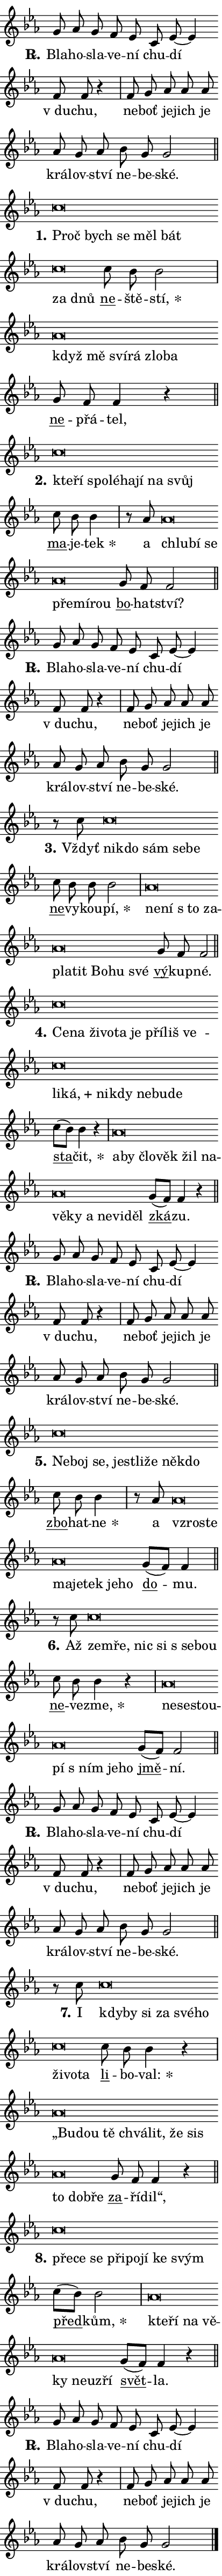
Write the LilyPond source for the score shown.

\version "2.24.0"
\header { tagline = "" }
\paper {
  indent = 0\cm
  top-margin = 0\cm
  right-margin = 0.13\cm % to fit lyric hyphens
  bottom-margin = 0\cm
  left-margin = 0\cm
  paper-width = 7\cm
  page-breaking = #ly:one-page-breaking
  system-system-spacing.basic-distance = #11
  score-system-spacing.basic-distance = #11
  ragged-last = ##f
}


%% Author: Thomas Morley
%% https://lists.gnu.org/archive/html/lilypond-user/2020-05/msg00002.html
#(define (line-position grob)
"Returns position of @var[grob} in current system:
   @code{'start}, if at first time-step
   @code{'end}, if at last time-step
   @code{'middle} otherwise
"
  (let* ((col (ly:item-get-column grob))
         (ln (ly:grob-object col 'left-neighbor))
         (rn (ly:grob-object col 'right-neighbor))
         (col-to-check-left (if (ly:grob? ln) ln col))
         (col-to-check-right (if (ly:grob? rn) rn col))
         (break-dir-left
           (and
             (ly:grob-property col-to-check-left 'non-musical #f)
             (ly:item-break-dir col-to-check-left)))
         (break-dir-right
           (and
             (ly:grob-property col-to-check-right 'non-musical #f)
             (ly:item-break-dir col-to-check-right))))
        (cond ((eqv? 1 break-dir-left) 'start)
              ((eqv? -1 break-dir-right) 'end)
              (else 'middle))))

#(define (tranparent-at-line-position vctor)
  (lambda (grob)
  "Relying on @code{line-position} select the relevant enry from @var{vctor}.
Used to determine transparency,"
    (case (line-position grob)
      ((end) (not (vector-ref vctor 0)))
      ((middle) (not (vector-ref vctor 1)))
      ((start) (not (vector-ref vctor 2))))))

noteHeadBreakVisibility =
#(define-music-function (break-visibility)(vector?)
"Makes @code{NoteHead}s transparent relying on @var{break-visibility}"
#{
  \override NoteHead.transparent =
    #(tranparent-at-line-position break-visibility)
#})

#(define delete-ledgers-for-transparent-note-heads
  (lambda (grob)
    "Reads whether a @code{NoteHead} is transparent.
If so this @code{NoteHead} is removed from @code{'note-heads} from
@var{grob}, which is supposed to be @code{LedgerLineSpanner}.
As a result ledgers are not printed for this @code{NoteHead}"
    (let* ((nhds-array (ly:grob-object grob 'note-heads))
           (nhds-list
             (if (ly:grob-array? nhds-array)
                 (ly:grob-array->list nhds-array)
                 '()))
           ;; Relies on the transparent-property being done before
           ;; Staff.LedgerLineSpanner.after-line-breaking is executed.
           ;; This is fragile ...
           (to-keep
             (remove
               (lambda (nhd)
                 (ly:grob-property nhd 'transparent #f))
               nhds-list)))
      ;; TODO find a better method to iterate over grob-arrays, similiar
      ;; to filter/remove etc for lists
      ;; For now rebuilt from scratch
      (set! (ly:grob-object grob 'note-heads)  '())
      (for-each
        (lambda (nhd)
          (ly:pointer-group-interface::add-grob grob 'note-heads nhd))
        to-keep))))

squashNotes = {
  \override NoteHead.X-extent = #'(-0.2 . 0.2)
  \override NoteHead.Y-extent = #'(-0.75 . 0)
  \override NoteHead.stencil =
    #(lambda (grob)
       (let ((pos (ly:grob-property grob 'staff-position)))
         (begin
           (if (< pos -7) (display "ERROR: Lower brevis then expected\n") (display "OK: Expected brevis position\n"))
           (if (<= pos -6) ly:text-interface::print ly:note-head::print))))
}
unSquashNotes = {
  \revert NoteHead.X-extent
  \revert NoteHead.Y-extent
  \revert NoteHead.stencil
}

hideNotes = \noteHeadBreakVisibility #begin-of-line-visible
unHideNotes = \noteHeadBreakVisibility #all-visible

% work-around for resetting accidentals
% https://lilypond.org/doc/v2.23/Documentation/notation/displaying-rhythms#unmetered-music
cadenzaMeasure = {
  \cadenzaOff
  \partial 1024 s1024
  \cadenzaOn
}

#(define-markup-command (accent layout props text) (markup?)
  "Underline accented syllable"
  (interpret-markup layout props
    #{\markup \override #'(offset . 4.3) \underline { #text }#}))

responsum = \markup \concat {
  "R" \hspace #-1.05 \path #0.1 #'((moveto 0 0.07) (lineto 0.9 0.8)) \hspace #0.05 "."
}

spaceSize = #0.6828661417322834 % exact space size for TeX Gyre Schola

\layout {
  \context {
    \Staff
    \remove "Time_signature_engraver"
    \override LedgerLineSpanner.after-line-breaking = #delete-ledgers-for-transparent-note-heads
  }
  \context {
    \Lyrics {
      \override LyricSpace.minimum-distance = \spaceSize
      \override LyricText.font-name = #"TeX Gyre Schola"
      \override LyricText.font-size = 1
      \override StanzaNumber.font-name = #"TeX Gyre Schola Bold"
      \override StanzaNumber.font-size = 1
    }
  }
  \context {
    \Score 
    \override NoteHead.text =
      #(lambda (grob) 
        (let ((pos (ly:grob-property grob 'staff-position)))
          #{\markup {
            \combine
              \halign #-0.55 \raise #(if (= pos -6) 0 0.5) \override #'(thickness . 2) \draw-line #'(3.2 . 0)
              \musicglyph "noteheads.sM1"
          }#}))
  }
}

% magnetic-lyrics.ily
%
%   written by
%     Jean Abou Samra <jean@abou-samra.fr>
%     Werner Lemberg <wl@gnu.org>
%
%   adapted by
%     Jiri Hon <jiri.hon@gmail.com>
%
% Version 2022-Apr-15

% https://www.mail-archive.com/lilypond-user@gnu.org/msg149350.html

#(define (Left_hyphen_pointer_engraver context)
   "Collect syllable-hyphen-syllable occurrences in lyrics and store
them in properties.  This engraver only looks to the left.  For
example, if the lyrics input is @code{foo -- bar}, it does the
following.

@itemize @bullet
@item
Set the @code{text} property of the @code{LyricHyphen} grob between
@q{foo} and @q{bar} to @code{foo}.

@item
Set the @code{left-hyphen} property of the @code{LyricText} grob with
text @q{foo} to the @code{LyricHyphen} grob between @q{foo} and
@q{bar}.
@end itemize

Use this auxiliary engraver in combination with the
@code{lyric-@/text::@/apply-@/magnetic-@/offset!} hook."
   (let ((hyphen #f)
         (text #f))
     (make-engraver
      (acknowledgers
       ((lyric-syllable-interface engraver grob source-engraver)
        (set! text grob)))
      (end-acknowledgers
       ((lyric-hyphen-interface engraver grob source-engraver)
        ;(when (not (grob::has-interface grob 'lyric-space-interface))
          (set! hyphen grob)));)
      ((stop-translation-timestep engraver)
       (when (and text hyphen)
         (ly:grob-set-object! text 'left-hyphen hyphen))
       (set! text #f)
       (set! hyphen #f)))))

#(define (lyric-text::apply-magnetic-offset! grob)
   "If the space between two syllables is less than the value in
property @code{LyricText@/.details@/.squash-threshold}, move the right
syllable to the left so that it gets concatenated with the left
syllable.

Use this function as a hook for
@code{LyricText@/.after-@/line-@/breaking} if the
@code{Left_@/hyphen_@/pointer_@/engraver} is active."
   (let ((hyphen (ly:grob-object grob 'left-hyphen #f)))
     (when hyphen
       (let ((left-text (ly:spanner-bound hyphen LEFT)))
         (when (grob::has-interface left-text 'lyric-syllable-interface)
           (let* ((common (ly:grob-common-refpoint grob left-text X))
                  (this-x-ext (ly:grob-extent grob common X))
                  (left-x-ext
                   (begin
                     ;; Trigger magnetism for left-text.
                     (ly:grob-property left-text 'after-line-breaking)
                     (ly:grob-extent left-text common X)))
                  ;; `delta` is the gap width between two syllables.
                  (delta (- (interval-start this-x-ext)
                            (interval-end left-x-ext)))
                  (details (ly:grob-property grob 'details))
                  (threshold (assoc-get 'squash-threshold details 0.2)))
             (when (< delta threshold)
               (let* (;; We have to manipulate the input text so that
                      ;; ligatures crossing syllable boundaries are not
                      ;; disabled.  For languages based on the Latin
                      ;; script this is essentially a beautification.
                      ;; However, for non-Western scripts it can be a
                      ;; necessity.
                      (lt (ly:grob-property left-text 'text))
                      (rt (ly:grob-property grob 'text))
                      (is-space (grob::has-interface hyphen 'lyric-space-interface))
                      (space (if is-space " " ""))
                      (extra-delta (if is-space spaceSize 0))
                      ;; Append new syllable.
                      (ltrt-space (if (and (string? lt) (string? rt))
                                (string-append lt space rt)
                                (make-concat-markup (list lt space rt))))
                      ;; Right-align `ltrt` to the right side.
                      (ltrt-space-markup (grob-interpret-markup
                               grob
                               (make-translate-markup
                                (cons (interval-length this-x-ext) 0)
                                (make-right-align-markup ltrt-space)))))
                 (begin
                   ;; Don't print `left-text`.
                   (ly:grob-set-property! left-text 'stencil #f)
                   ;; Set text and stencil (which holds all collected
                   ;; syllables so far) and shift it to the left.
                   (ly:grob-set-property! grob 'text ltrt-space)
                   (ly:grob-set-property! grob 'stencil ltrt-space-markup)
                   (ly:grob-translate-axis! grob (- (- delta extra-delta)) X))))))))))


#(define (lyric-hyphen::displace-bounds-first grob)
   ;; Make very sure this callback isn't triggered too early.
   (let ((left (ly:spanner-bound grob LEFT))
         (right (ly:spanner-bound grob RIGHT)))
     (ly:grob-property left 'after-line-breaking)
     (ly:grob-property right 'after-line-breaking)
     (ly:lyric-hyphen::print grob)))

squashThreshold = #0.4

\layout {
  \context {
    \Lyrics
    \consists #Left_hyphen_pointer_engraver
    \override LyricText.after-line-breaking =
      #lyric-text::apply-magnetic-offset!
    \override LyricHyphen.stencil = #lyric-hyphen::displace-bounds-first
    \override LyricText.details.squash-threshold = \squashThreshold
    \override LyricHyphen.minimum-distance = 0
    \override LyricHyphen.minimum-length = \squashThreshold
  }
}

squashText = \override LyricText.details.squash-threshold = 9999
unSquashText = \override LyricText.details.squash-threshold = \squashThreshold

leftText = \override LyricText.self-alignment-X = #LEFT
unLeftText = \revert LyricText.self-alignment-X

starOffset = #(lambda (grob) 
                (let ((x_offset (ly:self-alignment-interface::aligned-on-x-parent grob)))
                  (if (= x_offset 0) 0 (+ x_offset 1.2))))

star = #(define-music-function (syllable)(string?)
"Append star separator at the end of a syllable"
#{
  \once \override LyricText.X-offset = #starOffset
  \lyricmode { \markup {
    #syllable
    \override #'((font-name . "TeX Gyre Schola Bold")) \hspace #0.2 \lower #0.65 \larger "*"
  } }
#})

starAccent = #(define-music-function (syllable)(string?)
"Append star separator at the end of a syllable and make accent"
#{
  \once \override LyricText.X-offset = #starOffset
  \lyricmode { \markup {
    \accent #syllable
    \override #'((font-name . "TeX Gyre Schola Bold")) \hspace #0.2 \lower #0.65 \larger "*"
  } }
#})

breath = #(define-music-function (syllable)(string?)
"Append breathing indicator at the end of a syllable"
#{
  \lyricmode { \markup { #syllable "+" } }
#})

optionalBreath = #(define-music-function (syllable)(string?)
"Append optional breathing indicator at the end of a syllable"
#{
  \lyricmode { \markup { #syllable "(+)" } }
#})


\score {
    <<
        \new Voice = "melody" { \cadenzaOn \key es \major \relative { g'8 as g f es \bar "" c es~ es4 \bar "" f8 f r4 \cadenzaMeasure \bar "|" f8 g \bar "" as as as \bar "" as g as \bar "" bes g g2 \cadenzaMeasure \bar "||" \break } }
        \new Lyrics \lyricsto "melody" { \lyricmode { \set stanza = \responsum
Bla -- ho -- sla -- ve -- ní chu -- dí "v du" -- chu, ne -- boť je -- jich je krá -- lov -- ství ne -- be -- ské. } }
    >>
    \layout {}
}

\score {
    <<
        \new Voice = "melody" { \cadenzaOn \key es \major \relative { \squashNotes c''\breve*1/16 \hideNotes \breve*1/16 \bar "" \breve*1/16 \bar "" \breve*1/16 \bar "" \breve*1/16 \bar "" \breve*1/16 \breve*1/16 \bar "" \unHideNotes \unSquashNotes \bar "" c8 bes bes2 \cadenzaMeasure \bar "|" \squashNotes as\breve*1/16 \hideNotes \breve*1/16 \bar "" \breve*1/16 \bar "" \breve*1/16 \bar "" \breve*1/16 \breve*1/16 \bar "" \unHideNotes \unSquashNotes \bar "" g8 f f4 r \cadenzaMeasure \bar "||" \break } }
        \new Lyrics \lyricsto "melody" { \lyricmode { \set stanza = "1."
\leftText Proč \squashText bych se měl bát za dnů \unLeftText \unSquashText \markup \accent ne -- ště -- \star stí, \leftText když \squashText mě sví -- rá zlo -- ba \unLeftText \unSquashText \markup \accent ne -- přá -- tel, } }
    >>
    \layout {}
}

\score {
    <<
        \new Voice = "melody" { \cadenzaOn \key es \major \relative { \squashNotes c''\breve*1/16 \hideNotes \breve*1/16 \bar "" \breve*1/16 \bar "" \breve*1/16 \bar "" \breve*1/16 \bar "" \breve*1/16 \bar "" \breve*1/16 \breve*1/16 \bar "" \unHideNotes \unSquashNotes \bar "" c8 bes bes4 \cadenzaMeasure \bar "|" r8 as8 \squashNotes as\breve*1/16 \hideNotes \breve*1/16 \bar "" \breve*1/16 \bar "" \breve*1/16 \bar "" \breve*1/16 \breve*1/16 \bar "" \unHideNotes \unSquashNotes \bar "" g8 f f2 \cadenzaMeasure \bar "||" \break } }
        \new Lyrics \lyricsto "melody" { \lyricmode { \set stanza = "2."
\leftText kte -- \squashText ří spo -- lé -- ha -- jí na svůj \unLeftText \unSquashText \markup \accent ma -- je -- \star tek a \leftText chlu -- \squashText bí se pře -- mí -- rou \unLeftText \unSquashText \markup \accent bo -- hat -- ství? } }
    >>
    \layout {}
}

\score {
    <<
        \new Voice = "melody" { \cadenzaOn \key es \major \relative { g'8 as g f es \bar "" c es~ es4 \bar "" f8 f r4 \cadenzaMeasure \bar "|" f8 g \bar "" as as as \bar "" as g as \bar "" bes g g2 \cadenzaMeasure \bar "||" \break } }
        \new Lyrics \lyricsto "melody" { \lyricmode { \set stanza = \responsum
Bla -- ho -- sla -- ve -- ní chu -- dí "v du" -- chu, ne -- boť je -- jich je krá -- lov -- ství ne -- be -- ské. } }
    >>
    \layout {}
}

\score {
    <<
        \new Voice = "melody" { \cadenzaOn \key es \major \relative { r8 c''8 \squashNotes c\breve*1/16 \hideNotes \breve*1/16 \bar "" \breve*1/16 \bar "" \breve*1/16 \breve*1/16 \bar "" \unHideNotes \unSquashNotes \bar "" c8 bes bes bes2 \cadenzaMeasure \bar "|" \squashNotes as\breve*1/16 \hideNotes \breve*1/16 \bar "" \breve*1/16 \bar "" \breve*1/16 \bar "" \breve*1/16 \bar "" \breve*1/16 \bar "" \breve*1/16 \bar "" \breve*1/16 \breve*1/16 \bar "" \unHideNotes \unSquashNotes \bar "" g8 f f2 \cadenzaMeasure \bar "||" \break } }
        \new Lyrics \lyricsto "melody" { \lyricmode { \set stanza = "3."
Vždyť \leftText ni -- \squashText kdo sám se -- be \unLeftText \unSquashText \markup \accent ne -- vy -- kou -- \star pí, \leftText ne -- \squashText ní "s to" za -- pla -- tit Bo -- hu své \unLeftText \unSquashText \markup \accent vý -- kup -- né. } }
    >>
    \layout {}
}

\score {
    <<
        \new Voice = "melody" { \cadenzaOn \key es \major \relative { \squashNotes c''\breve*1/16 \hideNotes \breve*1/16 \bar "" \breve*1/16 \bar "" \breve*1/16 \bar "" \breve*1/16 \bar "" \breve*1/16 \bar "" \breve*1/16 \bar "" \breve*1/16 \bar "" \breve*1/16 \bar "" \breve*1/16 \bar "" \breve*1/16 \bar "" \breve*1/16 \bar "" \breve*1/16 \bar "" \breve*1/16 \bar "" \breve*1/16 \breve*1/16 \bar "" \unHideNotes \unSquashNotes \bar "" c8[( bes)] bes4 r \cadenzaMeasure \bar "|" \squashNotes as\breve*1/16 \hideNotes \breve*1/16 \bar "" \breve*1/16 \bar "" \breve*1/16 \bar "" \breve*1/16 \bar "" \breve*1/16 \bar "" \breve*1/16 \bar "" \breve*1/16 \bar "" \breve*1/16 \bar "" \breve*1/16 \bar "" \breve*1/16 \breve*1/16 \bar "" \unHideNotes \unSquashNotes \bar "" g8[( f)] f4 r \cadenzaMeasure \bar "||" \break } }
        \new Lyrics \lyricsto "melody" { \lyricmode { \set stanza = "4."
\leftText Ce -- \squashText na ži -- vo -- ta je pří -- liš ve -- li -- \breath "ká," ni -- kdy ne -- bu -- de \unLeftText \unSquashText \markup \accent sta -- \star čit, \leftText a -- \squashText by člo -- věk žil na -- vě -- ky a ne -- vi -- děl \unLeftText \unSquashText \markup \accent zká -- zu. } }
    >>
    \layout {}
}

\score {
    <<
        \new Voice = "melody" { \cadenzaOn \key es \major \relative { g'8 as g f es \bar "" c es~ es4 \bar "" f8 f r4 \cadenzaMeasure \bar "|" f8 g \bar "" as as as \bar "" as g as \bar "" bes g g2 \cadenzaMeasure \bar "||" \break } }
        \new Lyrics \lyricsto "melody" { \lyricmode { \set stanza = \responsum
Bla -- ho -- sla -- ve -- ní chu -- dí "v du" -- chu, ne -- boť je -- jich je krá -- lov -- ství ne -- be -- ské. } }
    >>
    \layout {}
}

\score {
    <<
        \new Voice = "melody" { \cadenzaOn \key es \major \relative { \squashNotes c''\breve*1/16 \hideNotes \breve*1/16 \bar "" \breve*1/16 \bar "" \breve*1/16 \bar "" \breve*1/16 \bar "" \breve*1/16 \bar "" \breve*1/16 \breve*1/16 \bar "" \unHideNotes \unSquashNotes \bar "" c8 bes bes4 \cadenzaMeasure \bar "|" r8 as8 \squashNotes as\breve*1/16 \hideNotes \breve*1/16 \bar "" \breve*1/16 \bar "" \breve*1/16 \bar "" \breve*1/16 \bar "" \breve*1/16 \breve*1/16 \bar "" \unHideNotes \unSquashNotes \bar "" g8[( f)] f4 \cadenzaMeasure \bar "||" \break } }
        \new Lyrics \lyricsto "melody" { \lyricmode { \set stanza = "5."
\leftText Ne -- \squashText boj se, je -- stli -- že ně -- kdo \unLeftText \unSquashText \markup \accent zbo -- hat -- \star ne a \leftText vzro -- \squashText ste ma -- je -- tek je -- ho \unLeftText \unSquashText \markup \accent do -- mu. } }
    >>
    \layout {}
}

\score {
    <<
        \new Voice = "melody" { \cadenzaOn \key es \major \relative { r8 c''8 \squashNotes c\breve*1/16 \hideNotes \breve*1/16 \bar "" \breve*1/16 \bar "" \breve*1/16 \bar "" \breve*1/16 \breve*1/16 \bar "" \unHideNotes \unSquashNotes \bar "" c8 bes bes4 r \cadenzaMeasure \bar "|" \squashNotes as\breve*1/16 \hideNotes \breve*1/16 \bar "" \breve*1/16 \bar "" \breve*1/16 \bar "" \breve*1/16 \bar "" \breve*1/16 \breve*1/16 \bar "" \unHideNotes \unSquashNotes \bar "" g8[( f)] f2 \cadenzaMeasure \bar "||" \break } }
        \new Lyrics \lyricsto "melody" { \lyricmode { \set stanza = "6."
Až \leftText ze -- \squashText mře, nic si "s se" -- bou \unLeftText \unSquashText \markup \accent ne -- ve -- \star zme, \leftText ne -- \squashText se -- stou -- pí "s ním" je -- ho \unLeftText \unSquashText \markup \accent jmě -- ní. } }
    >>
    \layout {}
}

\score {
    <<
        \new Voice = "melody" { \cadenzaOn \key es \major \relative { g'8 as g f es \bar "" c es~ es4 \bar "" f8 f r4 \cadenzaMeasure \bar "|" f8 g \bar "" as as as \bar "" as g as \bar "" bes g g2 \cadenzaMeasure \bar "||" \break } }
        \new Lyrics \lyricsto "melody" { \lyricmode { \set stanza = \responsum
Bla -- ho -- sla -- ve -- ní chu -- dí "v du" -- chu, ne -- boť je -- jich je krá -- lov -- ství ne -- be -- ské. } }
    >>
    \layout {}
}

\score {
    <<
        \new Voice = "melody" { \cadenzaOn \key es \major \relative { r8 c''8 \squashNotes c\breve*1/16 \hideNotes \breve*1/16 \bar "" \breve*1/16 \bar "" \breve*1/16 \bar "" \breve*1/16 \bar "" \breve*1/16 \bar "" \breve*1/16 \bar "" \breve*1/16 \breve*1/16 \bar "" \unHideNotes \unSquashNotes \bar "" c8 bes bes4 r \cadenzaMeasure \bar "|" \squashNotes as\breve*1/16 \hideNotes \breve*1/16 \bar "" \breve*1/16 \bar "" \breve*1/16 \bar "" \breve*1/16 \bar "" \breve*1/16 \bar "" \breve*1/16 \bar "" \breve*1/16 \bar "" \breve*1/16 \breve*1/16 \bar "" \unHideNotes \unSquashNotes \bar "" g8 f f4 r \cadenzaMeasure \bar "||" \break } }
        \new Lyrics \lyricsto "melody" { \lyricmode { \set stanza = "7."
I \leftText kdy -- \squashText by si za své -- ho ži -- vo -- ta \unLeftText \unSquashText \markup \accent li -- bo -- \star val: \leftText „Bu -- \squashText dou tě chvá -- lit, že sis to dob -- ře \unLeftText \unSquashText \markup \accent za -- ří -- dil“, } }
    >>
    \layout {}
}

\score {
    <<
        \new Voice = "melody" { \cadenzaOn \key es \major \relative { \squashNotes c''\breve*1/16 \hideNotes \breve*1/16 \bar "" \breve*1/16 \bar "" \breve*1/16 \bar "" \breve*1/16 \bar "" \breve*1/16 \bar "" \breve*1/16 \breve*1/16 \bar "" \unHideNotes \unSquashNotes \bar "" c8[( bes)] bes2 \cadenzaMeasure \bar "|" \squashNotes as\breve*1/16 \hideNotes \breve*1/16 \bar "" \breve*1/16 \bar "" \breve*1/16 \bar "" \breve*1/16 \bar "" \breve*1/16 \bar "" \breve*1/16 \breve*1/16 \bar "" \unHideNotes \unSquashNotes \bar "" g8[( f)] f4 r \cadenzaMeasure \bar "||" \break } }
        \new Lyrics \lyricsto "melody" { \lyricmode { \set stanza = "8."
\leftText pře -- \squashText ce se při -- po -- jí ke svým \unLeftText \unSquashText \markup \accent před -- \star kům, \leftText kte -- \squashText ří na vě -- ky ne -- u -- zří \unLeftText \unSquashText \markup \accent svět -- la. } }
    >>
    \layout {}
}

\score {
    <<
        \new Voice = "melody" { \cadenzaOn \key es \major \relative { g'8 as g f es \bar "" c es~ es4 \bar "" f8 f r4 \cadenzaMeasure \bar "|" f8 g \bar "" as as as \bar "" as g as \bar "" bes g g2 \cadenzaMeasure \bar "||" \break } \bar "|." }
        \new Lyrics \lyricsto "melody" { \lyricmode { \set stanza = \responsum
Bla -- ho -- sla -- ve -- ní chu -- dí "v du" -- chu, ne -- boť je -- jich je krá -- lov -- ství ne -- be -- ské. } }
    >>
    \layout {}
}
